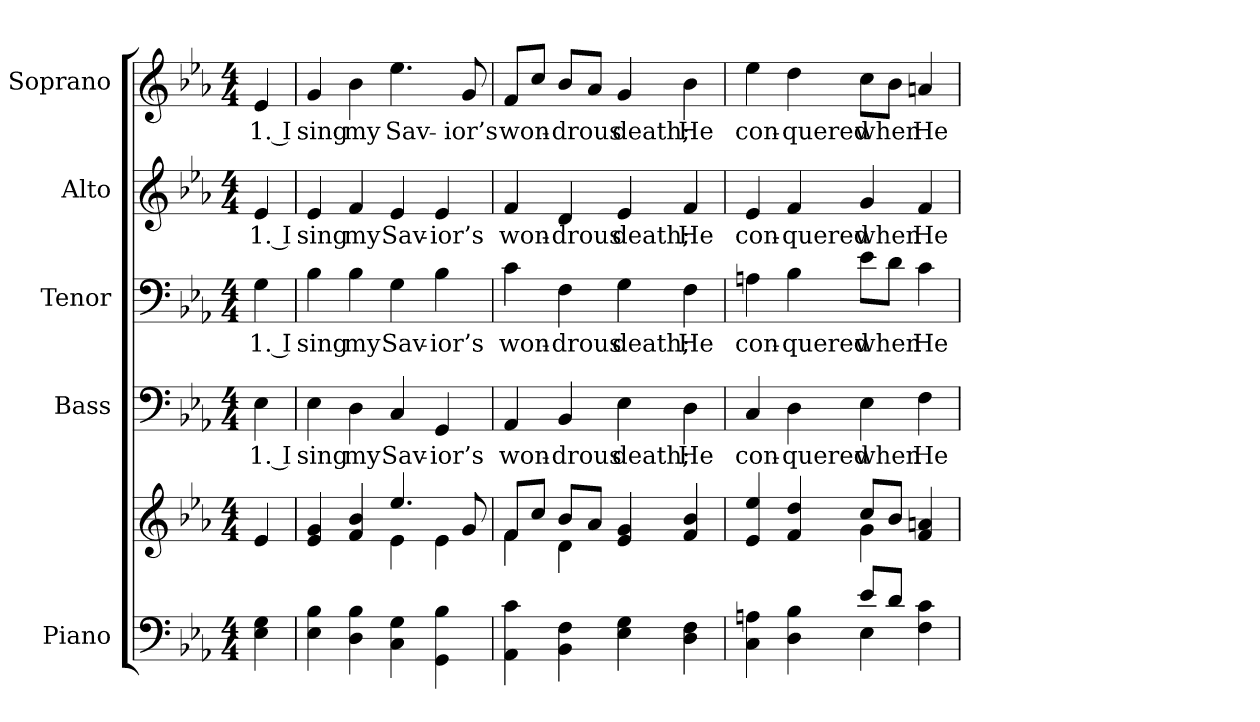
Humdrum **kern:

**kern	**kern	**kern	**text	**kern	**text	**kern	**text	**kern	**text
*part5	*part5	*part4	*part4	*part3	*part3	*part2	*part2	*part1	*part1
*staff6	*staff5	*staff4	*staff4	*staff3	*staff3	*staff2	*staff2	*staff1	*staff1
*I"Piano	*	*I"Bass	*	*I"Tenor	*	*I"Alto	*	*I"Soprano	*
*I'Pno.	*	*I'B.	*	*I'T.	*	*I'A.	*	*I'S.	*
!!LO:PB:g=z
*clefF4	*clefG2	*clefF4	*	*clefF4	*	*clefG2	*	*clefG2	*
*k[b-e-a-]	*k[b-e-a-]	*k[b-e-a-]	*	*k[b-e-a-]	*	*k[b-e-a-]	*	*k[b-e-a-]	*
*E-:	*E-:	*E-:	*	*E-:	*	*E-:	*	*E-:	*
*M4/4	*M4/4	*M4/4	*	*M4/4	*	*M4/4	*	*M4/4	*
*MM135	*MM135	*MM135	*	*MM135	*	*MM135	*	*MM135	*
=1	=1	=1	=1	=1	=1	=1	=1	=1	=1
!	!	!	!LO:LY:b:color=#000000	!	!	!	!	!	!
!	!	!	!	!	!LO:LY:b:color=#000000	!	!	!	!
!	!	!	!	!	!	!	!LO:LY:b:color=#000000	!	!
!	!	!	!	!	!	!	!	!	!LO:LY:b:color=#000000
4E-i\ 4Gi	4e-i/	4E-i\	1. I	4Gi\	1. I	4e-i/	1. I	4e-i/	1. I
=2	=2	=2	=2	=2	=2	=2	=2	=2	=2
*	*^	*	*	*	*	*	*	*	*
!	!	!	!	!LO:LY:b:color=#000000	!	!	!	!	!	!
!	!	!	!	!	!	!LO:LY:b:color=#000000	!	!	!	!
!	!	!	!	!	!	!	!	!LO:LY:b:color=#000000	!	!
!	!	!	!	!	!	!	!	!	!	!LO:LY:b:color=#000000
4E-i\ 4B-i	4e-i/ 4gi	2ryy	4E-i\	sing	4B-i\	sing	4e-i/	sing	4gi/	sing
!	!	!	!	!LO:LY:b:color=#000000	!	!	!	!	!	!
!	!	!	!	!	!	!LO:LY:b:color=#000000	!	!	!	!
!	!	!	!	!	!	!	!	!LO:LY:b:color=#000000	!	!
!	!	!	!	!	!	!	!	!	!	!LO:LY:b:color=#000000
4Di\ 4B-i	4fi/ 4b-i	.	4Di\	my	4B-i\	my	4fi/	my	4b-i\	my
!	!	!	!	!LO:LY:b:color=#000000	!	!	!	!	!	!
!	!	!	!	!	!	!LO:LY:b:color=#000000	!	!	!	!
!	!	!	!	!	!	!	!	!LO:LY:b:color=#000000	!	!
!	!	!	!	!	!	!	!	!	!	!LO:LY:b:color=#000000
4Ci\ 4Gi	4.ee-i/	4e-i\	4Ci/	Sav-	4Gi\	Sav-	4e-i/	Sav-	4.ee-i\	Sav-
!	!	!	!	!LO:LY:b:color=#000000	!	!	!	!	!	!
!	!	!	!	!	!	!LO:LY:b:color=#000000	!	!	!	!
!	!	!	!	!	!	!	!	!LO:LY:b:color=#000000	!	!
4GGi\ 4B-i	.	4e-i\	4GGi/	-ior’s	4B-i\	-ior’s	4e-i/	-ior’s	.	.
!	!	!	!	!	!	!	!	!	!	!LO:LY:b:color=#000000
.	8gi/	.	.	.	.	.	.	.	8gi/	-ior’s
=3	=3	=3	=3	=3	=3	=3	=3	=3	=3	=3
!	!	!	!	!LO:LY:b:color=#000000	!	!	!	!	!	!
!	!	!	!	!	!	!LO:LY:b:color=#000000	!	!	!	!
!	!	!	!	!	!	!	!	!LO:LY:b:color=#000000	!	!
!	!	!	!	!	!	!	!	!	!	!LO:LY:b:color=#000000
4AA-i\ 4ci	8fi/L	4fi\	4AA-i/	won-	4ci\	won-	4fi/	won-	8fi/L	won-
.	8cci/J	.	.	.	.	.	.	.	8cci/J	.
!	!	!	!	!LO:LY:b:color=#000000	!	!	!	!	!	!
!	!	!	!	!	!	!LO:LY:b:color=#000000	!	!	!	!
!	!	!	!	!	!	!	!	!LO:LY:b:color=#000000	!	!
!	!	!	!	!	!	!	!	!	!	!LO:LY:b:color=#000000
4BB-i\ 4Fi	8b-i/L	4di\	4BB-i/	-drous	4Fi\	-drous	4di/	-drous	8b-i/L	-drous
.	8a-i/J	.	.	.	.	.	.	.	8a-i/J	.
!	!	!	!	!LO:LY:b:color=#000000	!	!	!	!	!	!
!	!	!	!	!	!	!LO:LY:b:color=#000000	!	!	!	!
!	!	!	!	!	!	!	!	!LO:LY:b:color=#000000	!	!
!	!	!	!	!	!	!	!	!	!	!LO:LY:b:color=#000000
4E-i\ 4Gi	4e-i/ 4gi	2ryy	4E-i\	death;	4Gi\	death;	4e-i/	death;	4gi/	death;
!	!	!	!	!LO:LY:b:color=#000000	!	!	!	!	!	!
!	!	!	!	!	!	!LO:LY:b:color=#000000	!	!	!	!
!	!	!	!	!	!	!	!	!LO:LY:b:color=#000000	!	!
!	!	!	!	!	!	!	!	!	!	!LO:LY:b:color=#000000
4Di\ 4Fi	4fi/ 4b-i	.	4Di\	He	4Fi\	He	4fi/	He	4b-i\	He
!!LO:PB:g=z
=4	=4	=4	=4	=4	=4	=4	=4	=4	=4	=4
*^	*	*	*	*	*	*	*	*	*	*
!	!	!	!	!	!LO:LY:b:color=#000000	!	!	!	!	!	!
!	!	!	!	!	!	!	!LO:LY:b:color=#000000	!	!	!	!
!	!	!	!	!	!	!	!	!	!LO:LY:b:color=#000000	!	!
!	!	!	!	!	!	!	!	!	!	!	!LO:LY:b:color=#000000
4Ci\ 4Ani	2ryy	4e-i/ 4ee-i	2ryy	4Ci/	con-	4Ani\	con-	4e-i/	con-	4ee-i\	con-
!	!	!	!	!	!LO:LY:b:color=#000000	!	!	!	!	!	!
!	!	!	!	!	!	!	!LO:LY:b:color=#000000	!	!	!	!
!	!	!	!	!	!	!	!	!	!LO:LY:b:color=#000000	!	!
!	!	!	!	!	!	!	!	!	!	!	!LO:LY:b:color=#000000
4Di\ 4B-i	.	4fi/ 4ddi	.	4Di\	-quered	4B-i\	-quered	4fi/	-quered	4ddi\	-quered
!	!	!	!	!	!LO:LY:b:color=#000000	!	!	!	!	!	!
!	!	!	!	!	!	!	!LO:LY:b:color=#000000	!	!	!	!
!	!	!	!	!	!	!	!	!	!LO:LY:b:color=#000000	!	!
!	!	!	!	!	!	!	!	!	!	!	!LO:LY:b:color=#000000
8e-i/L	4E-i\	8cci/L	4gi\	4E-i\	when	8e-i\L	when	4gi/	when	8cci\L	when
8di/J	.	8b-i/J	.	.	.	8di\J	.	.	.	8b-i\J	.
!	!	!	!	!	!LO:LY:b:color=#000000	!	!	!	!	!	!
!	!	!	!	!	!	!	!LO:LY:b:color=#000000	!	!	!	!
!	!	!	!	!	!	!	!	!	!LO:LY:b:color=#000000	!	!
!	!	!	!	!	!	!	!	!	!	!	!LO:LY:b:color=#000000
4Fi\ 4ci	4ryy	4fi/ 4ani	4ryy	4Fi\	He	4ci\	He	4fi/	He	4ani/	He
*v	*v	*	*	*	*	*	*	*	*	*	*
*	*v	*v	*	*	*	*	*	*	*	*
=	=	=	=	=	=	=	=	=	=
*-	*-	*-	*-	*-	*-	*-	*-	*-	*-
